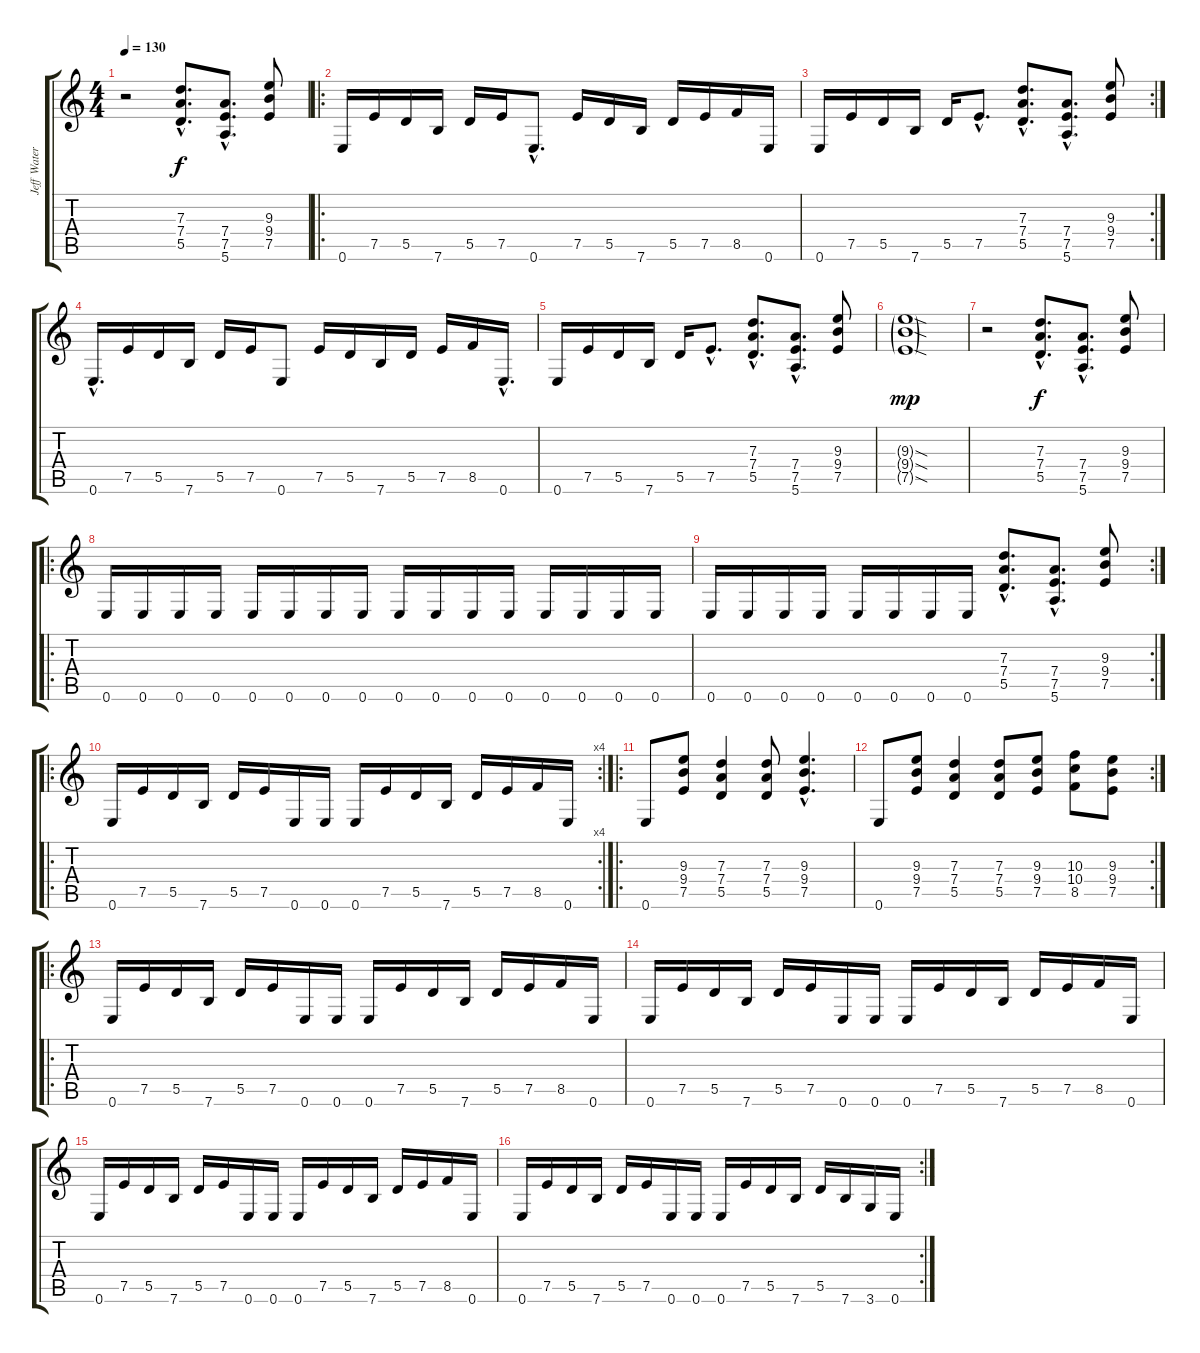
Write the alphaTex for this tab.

\track ("Jeff Waters" "Jeff Water") {instrument distortionguitar}
\staff {score tabs}
\tuning (E4 B3 G3 D3 A2 E2) {hide}
\ts (4 4)
\tempo 130
\clef g2
\ks c
r.2{dy f instrument distortionguitar} (7.3{hac} 7.4{hac} 5.5{hac}).8{d} (7.4{hac} 7.5{hac} 5.6{hac}).8{d} (9.3 9.4 7.5).8 |
\ro
0.6.16 7.5.16 5.5.16 7.6.16 5.5.16 7.5.16 0.6{hac}.8{d} 7.5.16 5.5.16 7.6.16 5.5.16 7.5.16 8.5.16 0.6.16 |
\rc 2
0.6.16 7.5.16 5.5.16 7.6.16 5.5.16 7.5{hac}.8{d} (7.3{hac} 7.4{hac} 5.5{hac}).8{d} (7.4{hac} 7.5{hac} 5.6{hac}).8{d} (9.3 9.4 7.5).8 |
0.6{hac}.16{d} 7.5.16 5.5.16 7.6.16 5.5.16 7.5.16 0.6.8 7.5.16 5.5.16 7.6.16 5.5.16 7.5.16 8.5.16 0.6{hac}.16{d} |
0.6.16 7.5.16 5.5.16 7.6.16 5.5.16 7.5{hac}.8{d} (7.3{hac} 7.4{hac} 5.5{hac}).8{d} (7.4{hac} 7.5{hac} 5.6{hac}).8{d} (9.3 9.4 7.5).8 |
(9.3{sod g} 9.4{sod g} 7.5{sod g}).1{dy mp} |
r.2 (7.3{hac} 7.4{hac} 5.5{hac}).8{d dy f} (7.4{hac} 7.5{hac} 5.6{hac}).8{d} (9.3 9.4 7.5).8 |
\ro
0.6.16 0.6.16 0.6.16 0.6.16 0.6.16 0.6.16 0.6.16 0.6.16 0.6.16 0.6.16 0.6.16 0.6.16 0.6.16 0.6.16 0.6.16 0.6.16 |
\rc 2
0.6.16 0.6.16 0.6.16 0.6.16 0.6.16 0.6.16 0.6.16 0.6.16 (7.3{hac} 7.4{hac} 5.5{hac}).8{d} (7.4{hac} 7.5{hac} 5.6).8{d} (9.3 9.4 7.5).8 |
\ro
\rc 4
0.6.16 7.5.16 5.5.16 7.6.16 5.5.16 7.5.16 0.6.16 0.6.16 0.6.16 7.5.16 5.5.16 7.6.16 5.5.16 7.5.16 8.5.16 0.6.16 |
\ro
0.6.8 (9.3 9.4 7.5).8 (7.3 7.4 5.5).4 (7.3 7.4 5.5).8 (9.3{hac} 9.4{hac} 7.5{hac}).4{d} |
\rc 2
0.6.8 (9.3 9.4 7.5).8 (7.3 7.4 5.5).4 (7.3 7.4 5.5).8 (9.3 9.4 7.5).8 (10.3 10.4 8.5).8 (9.3 9.4 7.5).8 |
\ro
0.6.16 7.5.16 5.5.16 7.6.16 5.5.16 7.5.16 0.6.16 0.6.16 0.6.16 7.5.16 5.5.16 7.6.16 5.5.16 7.5.16 8.5.16 0.6.16 |
0.6.16 7.5.16 5.5.16 7.6.16 5.5.16 7.5.16 0.6.16 0.6.16 0.6.16 7.5.16 5.5.16 7.6.16 5.5.16 7.5.16 8.5.16 0.6.16 |
0.6.16 7.5.16 5.5.16 7.6.16 5.5.16 7.5.16 0.6.16 0.6.16 0.6.16 7.5.16 5.5.16 7.6.16 5.5.16 7.5.16 8.5.16 0.6.16 |
\rc 2
0.6.16 7.5.16 5.5.16 7.6.16 5.5.16 7.5.16 0.6.16 0.6.16 0.6.16 7.5.16 5.5.16 7.6.16 5.5.16 7.6.16 3.6.16 0.6.16
